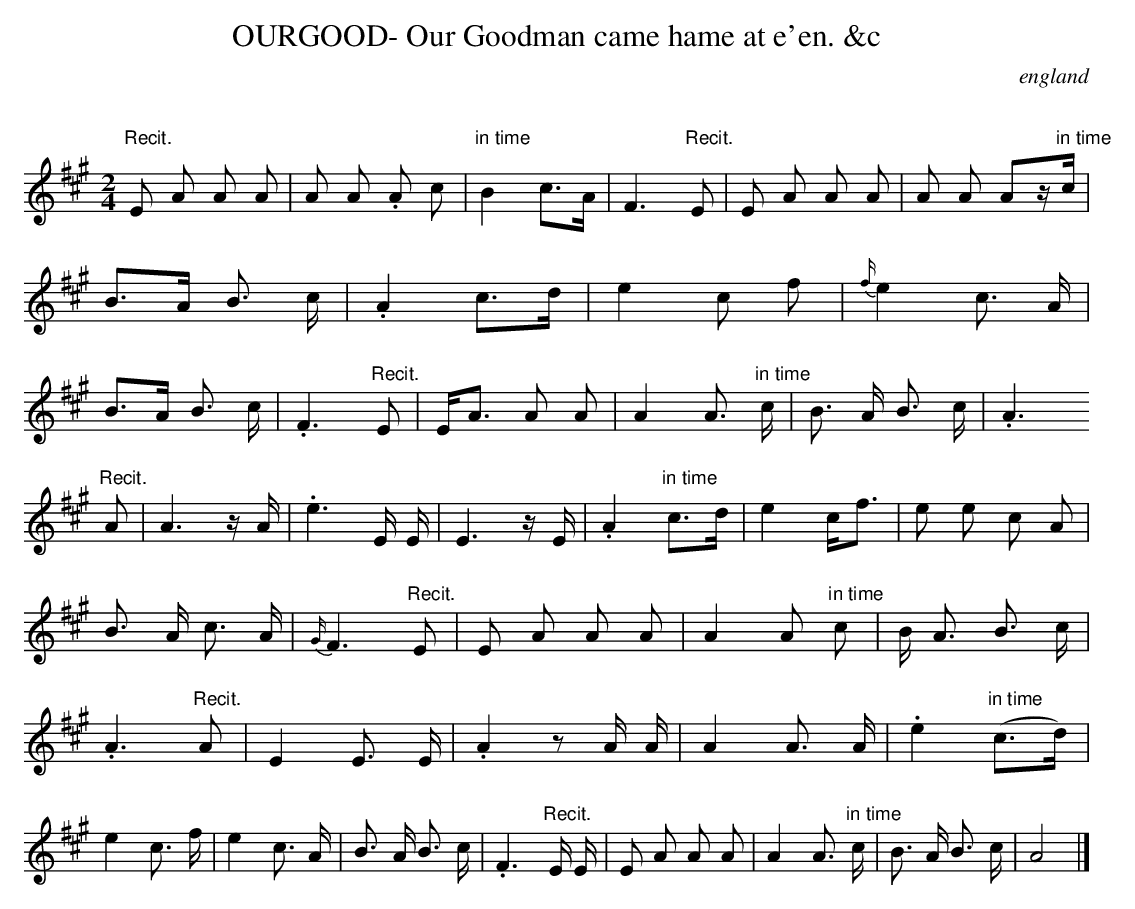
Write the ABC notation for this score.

X:1
T:OURGOOD- Our Goodman came hame at e'en. &c
O:england
Q:160
L:1/8
M:2/4
K:A
"Recit."E A A A|A A .A c|"in time"B2c3/2A/2|F3 "Recit."E|\
E A A A|A A Az/2"in time"c/2|B3/2A/2 B3/2 c/2|.A2c3/2d/2|\
e2c f|{f/2}e2 c3/2 A/2|B3/2A/2 B3/2 c/2|.F3 "Recit."E|\
E/2A3/2 A A|A2 A3/2 "in time"c/2|B3/2 A/2 B3/2 c/2|.A3
"Recit."A|\
A3z/2 A/2|.e3 E/2 E/2|E3z/2 E/2|.A2 "in time"c3/2d/2|\
e2 c/2f3/2|e e c A|B3/2 A/2 c3/2 A/2|{G/2}F3 "Recit."E|\
E A A A|A2 A "in time"c|B/2 A3/2 B3/2 c/2|.A3 "Recit."A|\
E2 E3/2 E/2|.A2 zA/2 A/2|A2 A3/2 A/2|.e2 "in time"(c3/2d/2)|\
e2c3/2 f/2|e2c3/2 A/2|B3/2 A/2 B3/2 c/2|.F3 "Recit."E/2 E/2|\
E A A A|A2 A3/2 "in time"c/2|B3/2 A/2 B3/2  c/2|A4|]
